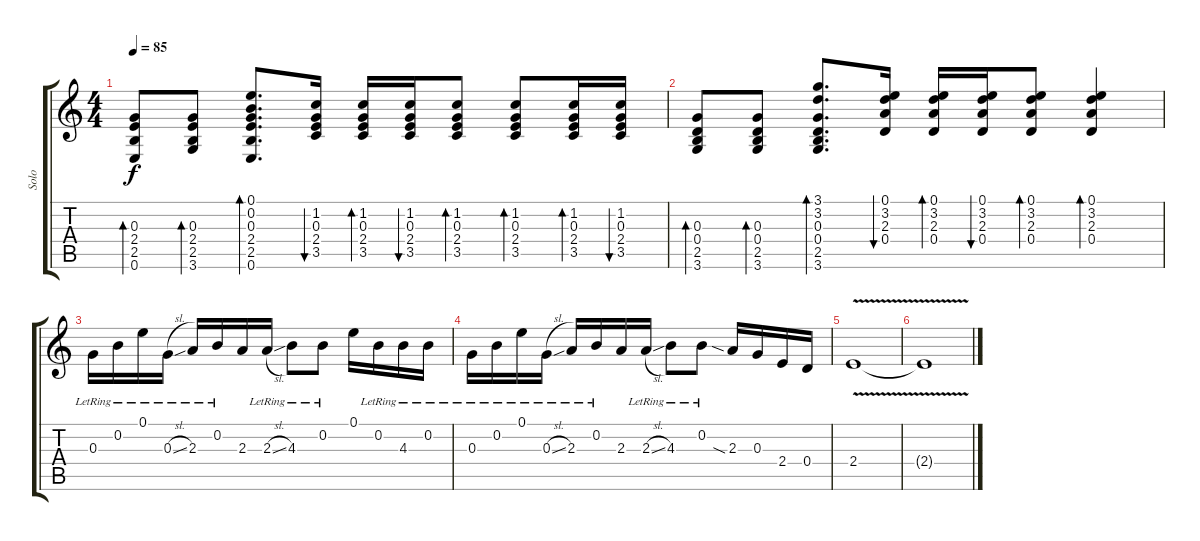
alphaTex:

\track ("Solo" "Solo") {instrument overdrivenguitar}
\staff {score tabs}
\tuning (E4 B3 G3 D3 A2 E2) {hide}
\ts (4 4)
\tempo 85
\clef g2
\ks c
(0.3 2.4 2.5 0.6).8{bd 60 dy f} (0.3 2.4 2.5 3.6).8{bd 60} (0.1 0.2 0.3 2.4 2.5 0.6).8{d bd 60} (1.2 0.3 2.4 3.5).16{bu 60} (1.2 0.3 2.4 3.5).16{bd 60} (1.2 0.3 2.4 3.5).16{bu 60} (1.2 0.3 2.4 3.5).8{bd 60} (1.2 0.3 2.4 3.5).8{bd 60} (1.2 0.3 2.4 3.5).16{bd 60} (1.2 0.3 2.4 3.5).16{bu 60} |
(0.3 0.4 2.5 3.6).8{bd 60} (0.3 0.4 2.5 3.6).8{bd 60} (3.1 3.2 0.3 0.4 2.5 3.6).8{d bd 60} (0.1 3.2 2.3 0.4).16{bu 60} (0.1 3.2 2.3 0.4).16{bd 60} (0.1 3.2 2.3 0.4).16{bu 60} (0.1 3.2 2.3 0.4).8{bd 60} (0.1 3.2 2.3 0.4).4{bd 60} |
0.3{lr}.16 0.2{lr}.16 0.1{lr}.16 0.3{sl lr}.16 2.3{lr}.16 0.2{lr}.16 2.3.16 2.3{sl lr}.16 4.3{lr}.8 0.2{lr}.8 0.1.16 0.2{lr}.16 4.3{lr}.16 0.2{lr}.16 |
0.3{lr}.16 0.2{lr}.16 0.1{lr}.16 0.3{sl lr}.16 2.3{lr}.16 0.2{lr}.16 2.3.16 2.3{sl lr}.16 4.3{lr}.8 0.2{lr}.8 2.3{sia}.16 0.3.16 2.4.16 0.4.16 |
2.4{v}.1 |
2.4{t}.1
